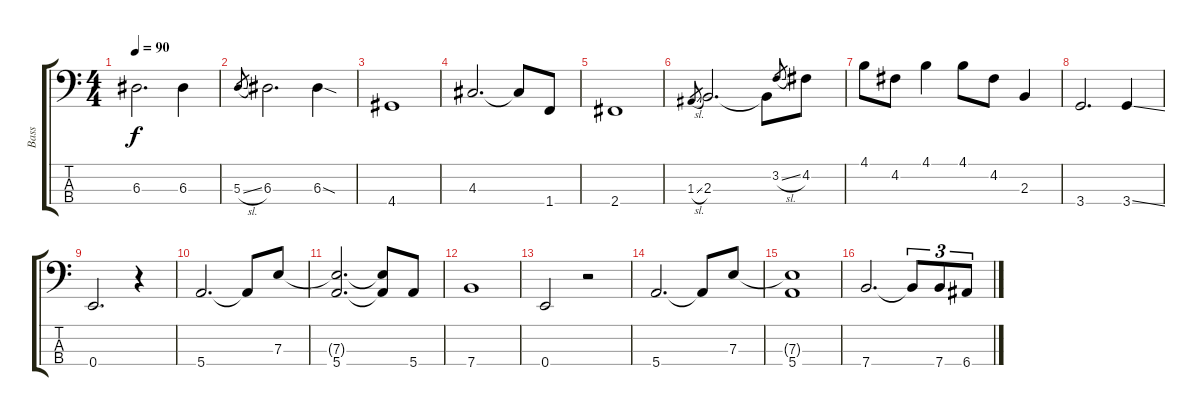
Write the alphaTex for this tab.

\track ("Bass" "Bass") {instrument electricbassfinger}
\staff {score tabs}
\tuning (G2 D2 A1 E1) {hide}
\ts (4 4)
\tempo 90
\clef f4
\ks c
6.3.2{d dy f} 6.3.4 |
5.3{sl}.8{gr} 6.3.2{d} 6.3{sod}.4 |
4.4.1 |
4.3.2{d} 4.3{t}.8 1.4.8 |
2.4.1 |
1.3{sl}.8{gr} 2.3.2{d} 2.3{t}.8 3.2{sl}.8{gr} 4.2.8 |
4.1.8 4.2.8 4.1.4 4.1.8 4.2.8 2.3.4 |
3.4.2{d} 3.4{ss}.4 |
0.4.2{d} r.4 |
5.4.2{d} 5.4{t}.8 7.3.8 |
(7.3{t} 5.4).2{d} (7.3{t} 5.4{t}).8 5.4.8 |
7.4.1 |
0.4.2 r.2 |
5.4.2{d} 5.4{t}.8 7.3.8 |
(7.3{t} 5.4).1 |
7.4.2{d} 7.4{t}.8{tu (3 2)} 7.4.8{tu (3 2)} 6.4.8{tu (3 2)}
